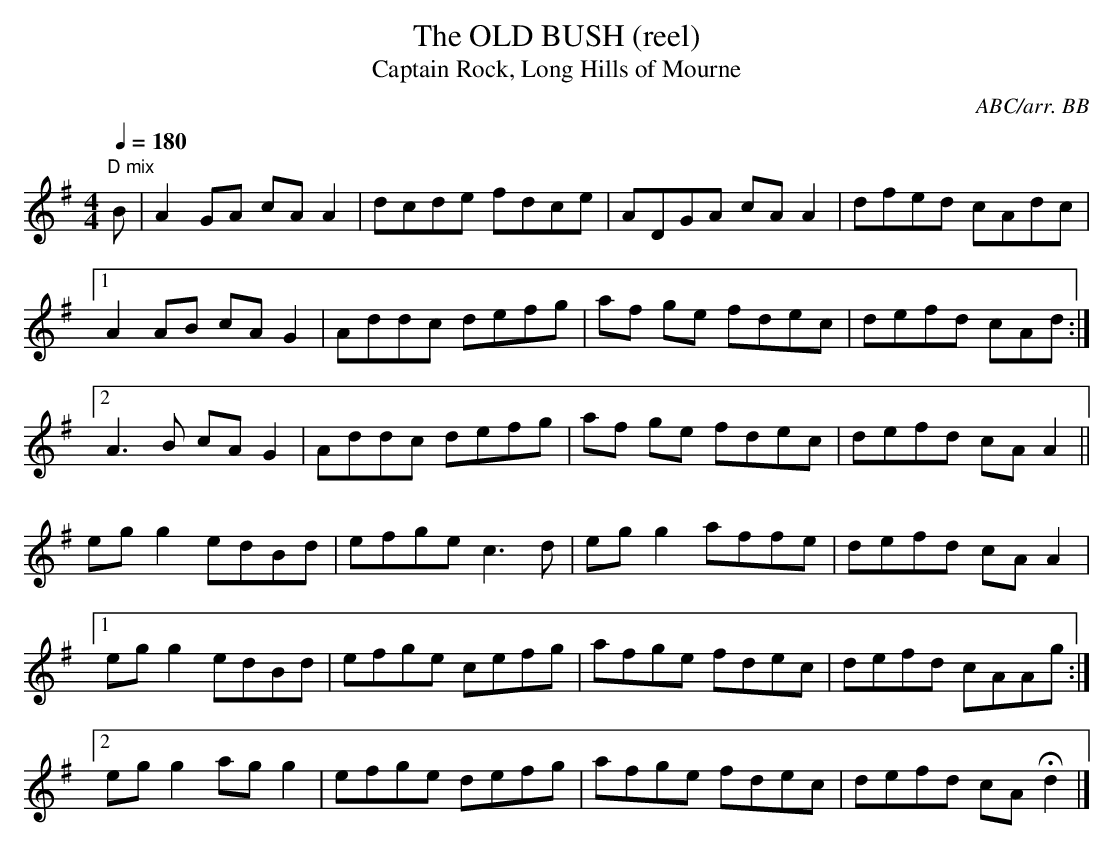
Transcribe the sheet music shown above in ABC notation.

X:1
T:OLD BUSH (reel), The
T:Captain Rock, Long Hills of Mourne
C:ABC/arr. BB
M:4/4
L:1/8
Q:1/4=180
K:G
"D mix"
B|A2GA cAA2|dcde fdce|ADGA cAA2|dfed cAdc|
[1 A2AB cAG2|Addc defg|af ge fdec|defd cAd :|
[2 A3B cAG2|Addc defg|af ge fdec|defd cAA2 ||
egg2 edBd|efge c3d|egg2 affe|defd cAA2|
[1 egg2 edBd|efge cefg|afge fdec|defd cAAg :|
[2 egg2 agg2|efge defg|afge fdec|defd cAHd2|]
